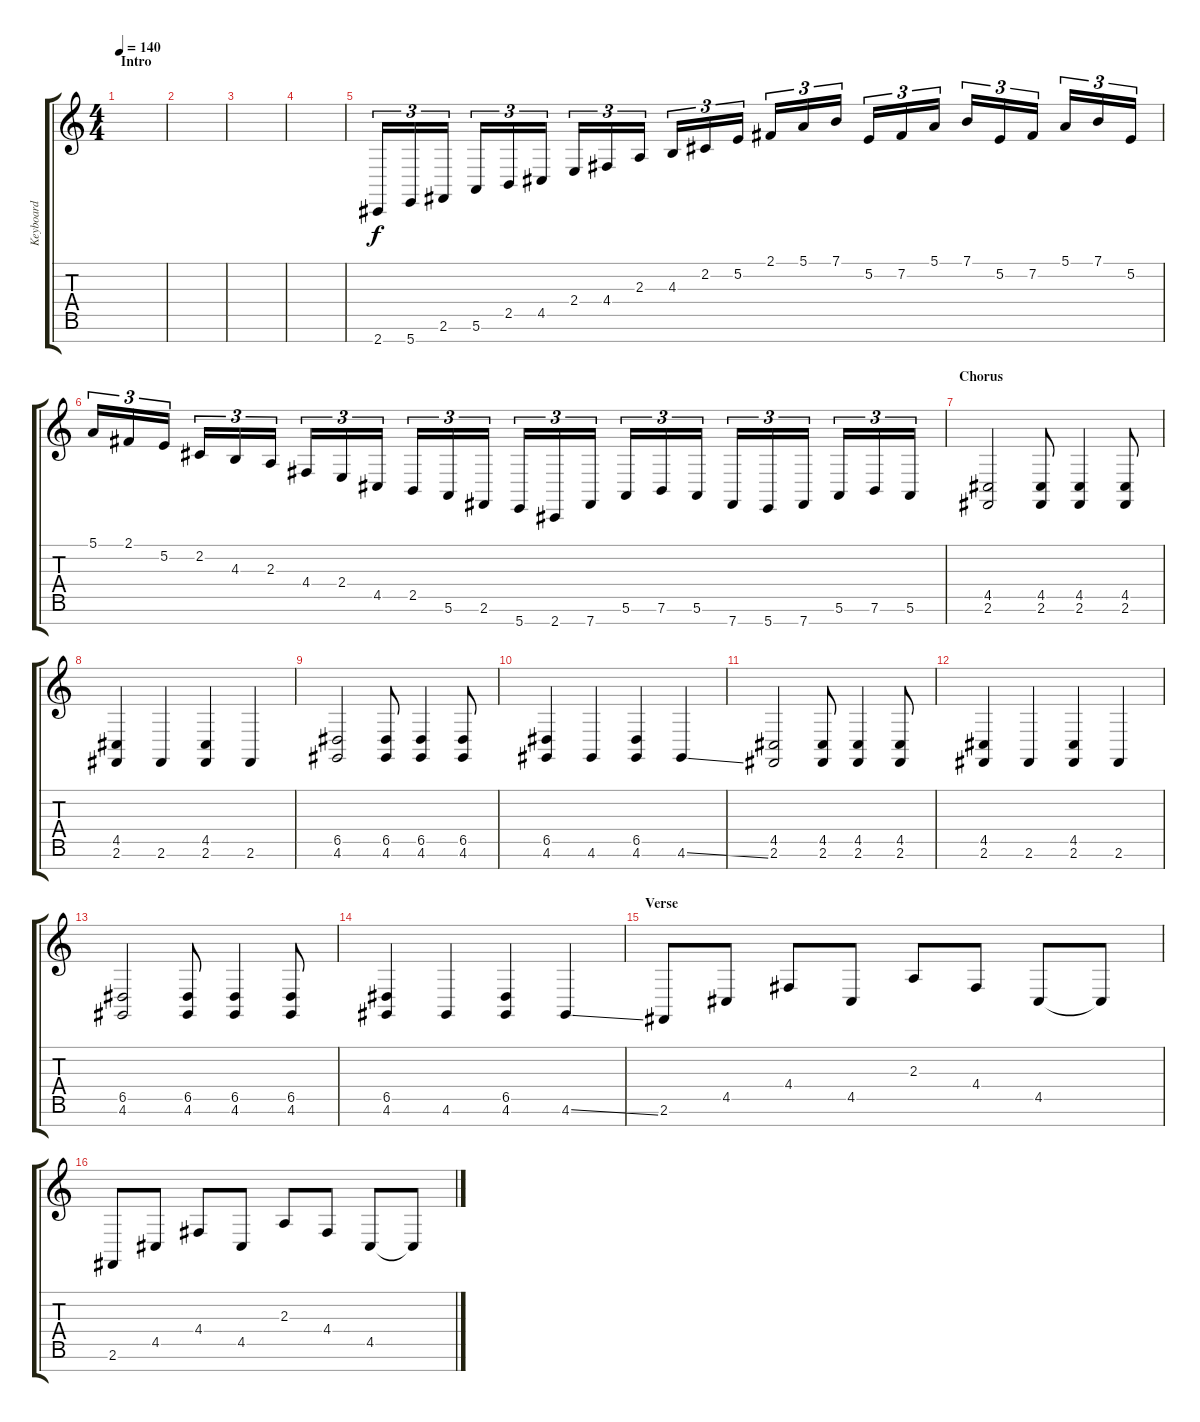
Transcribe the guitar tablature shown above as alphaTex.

\track ("Keyboard" "Keyboard") {instrument lead2sawtooth}
\staff {score tabs}
\tuning (E4 B3 G3 D3 A2 E2 B1) {hide}
\ts (4 4)
\section ("" "Intro")
\tempo 140
\clef g2
\ks c
|
|
|
|
2.7.16{tu (3 2) volume 16} 5.7.16{tu (3 2)} 2.6.16{tu (3 2)} 5.6.16{tu (3 2)} 2.5.16{tu (3 2)} 4.5.16{tu (3 2)} 2.4.16{tu (3 2)} 4.4.16{tu (3 2)} 2.3.16{tu (3 2)} 4.3.16{tu (3 2)} 2.2.16{tu (3 2)} 5.2.16{tu (3 2)} 2.1.16{tu (3 2)} 5.1.16{tu (3 2)} 7.1.16{tu (3 2)} 5.2.16{tu (3 2)} 7.2.16{tu (3 2)} 5.1.16{tu (3 2)} 7.1.16{tu (3 2)} 5.2.16{tu (3 2)} 7.2.16{tu (3 2)} 5.1.16{tu (3 2)} 7.1.16{tu (3 2)} 5.2.16{tu (3 2)} |
5.1.16{tu (3 2)} 2.1.16{tu (3 2)} 5.2.16{tu (3 2)} 2.2.16{tu (3 2)} 4.3.16{tu (3 2)} 2.3.16{tu (3 2)} 4.4.16{tu (3 2)} 2.4.16{tu (3 2)} 4.5.16{tu (3 2)} 2.5.16{tu (3 2)} 5.6.16{tu (3 2)} 2.6.16{tu (3 2)} 5.7.16{tu (3 2)} 2.7.16{tu (3 2)} 7.7.16{tu (3 2)} 5.6.16{tu (3 2)} 7.6.16{tu (3 2)} 5.6.16{tu (3 2)} 7.7.16{tu (3 2)} 5.7.16{tu (3 2)} 7.7.16{tu (3 2)} 5.6.16{tu (3 2)} 7.6.16{tu (3 2)} 5.6.16{tu (3 2)} |
\section ("" "Chorus")
(4.5 2.6).2{volume 13} (4.5 2.6).8 (4.5 2.6).4 (4.5 2.6).8 |
(4.5 2.6).4 2.6.4 (4.5 2.6).4 2.6.4 |
(6.5 4.6).2 (6.5 4.6).8 (6.5 4.6).4 (6.5 4.6).8 |
(6.5 4.6).4 4.6.4 (6.5 4.6).4 4.6{ss}.4 |
(4.5 2.6).2{volume 13} (4.5 2.6).8 (4.5 2.6).4 (4.5 2.6).8 |
(4.5 2.6).4 2.6.4 (4.5 2.6).4 2.6.4 |
(6.5 4.6).2 (6.5 4.6).8 (6.5 4.6).4 (6.5 4.6).8 |
(6.5 4.6).4 4.6.4 (6.5 4.6).4 4.6{ss}.4 |
\section ("" "Verse")
2.6.8{volume 16} 4.5.8 4.4.8 4.5.8 2.3.8 4.4.8 4.5.8 4.5{t}.8 |
2.6.8 4.5.8 4.4.8 4.5.8 2.3.8 4.4.8 4.5.8 4.5{t}.8
